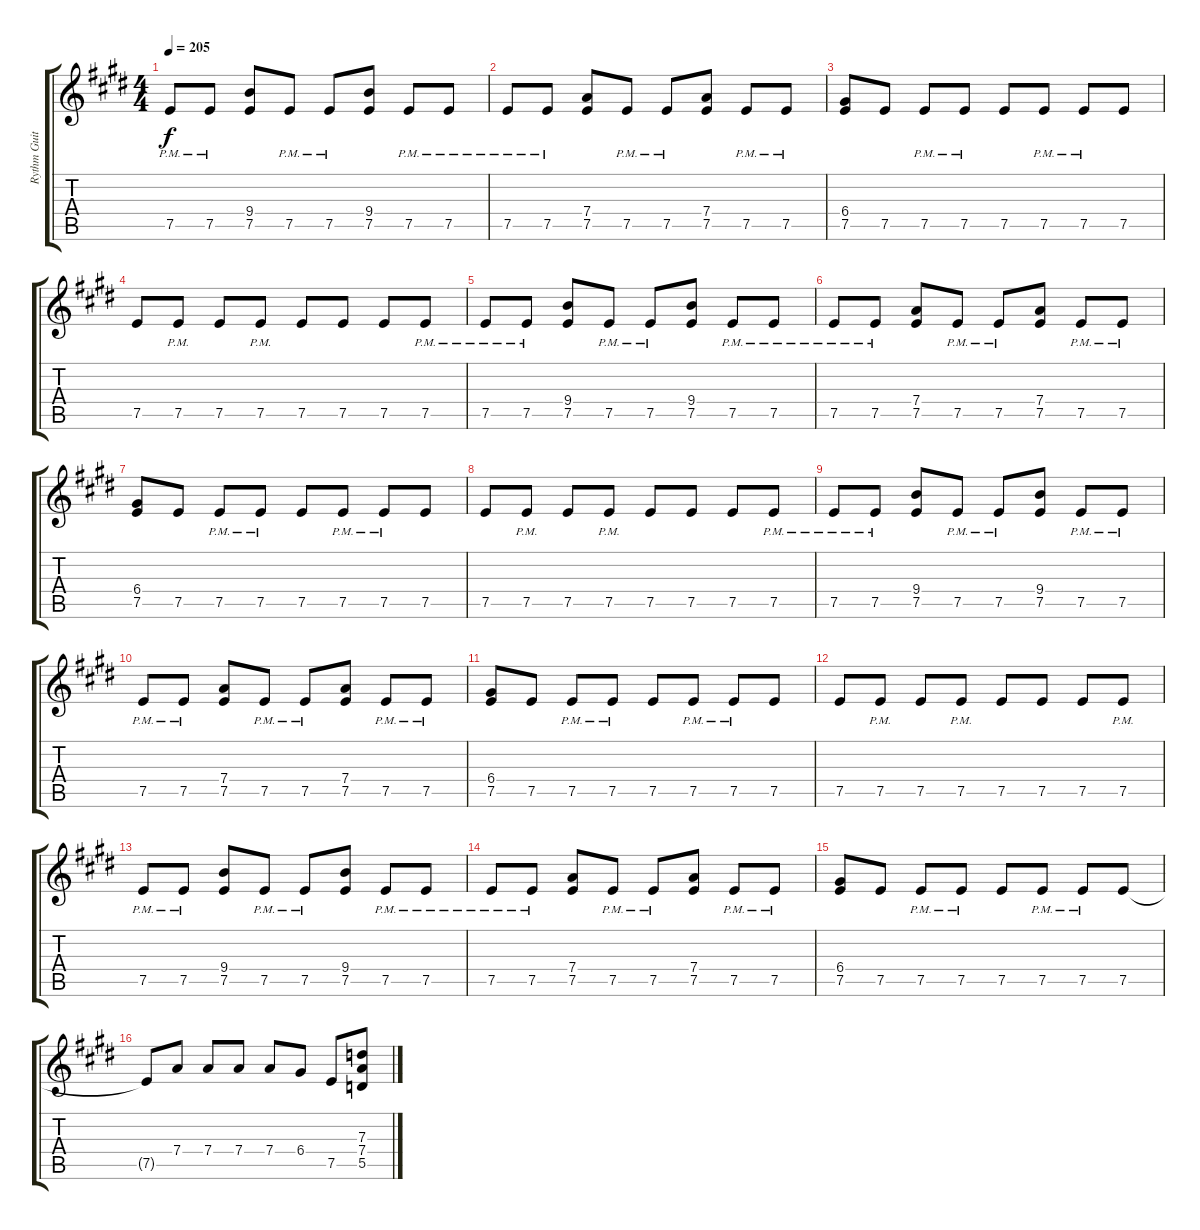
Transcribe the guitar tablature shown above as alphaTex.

\track ("Rythm Guitar 1" "Rythm Guit") {instrument distortionguitar}
\staff {score tabs}
\tuning (E4 B3 G3 D3 A2 E2) {hide}
\ts (4 4)
\tempo 205
\clef g2
\ks e
7.5{pm}.8{dy f volume 13} 7.5{pm}.8 (9.4 7.5).8 7.5{pm}.8 7.5{pm}.8 (9.4 7.5).8 7.5{pm}.8 7.5{pm}.8 |
7.5{pm}.8 7.5{pm}.8 (7.4 7.5).8 7.5{pm}.8 7.5{pm}.8 (7.4 7.5).8 7.5{pm}.8 7.5{pm}.8 |
(6.4 7.5).8 7.5.8 7.5{pm}.8 7.5{pm}.8 7.5.8 7.5{pm}.8 7.5{pm}.8 7.5.8 |
7.5.8 7.5{pm}.8 7.5.8 7.5{pm}.8 7.5.8 7.5.8 7.5.8 7.5{pm}.8 |
7.5{pm}.8{volume 13} 7.5{pm}.8 (9.4 7.5).8 7.5{pm}.8 7.5{pm}.8 (9.4 7.5).8 7.5{pm}.8 7.5{pm}.8 |
7.5{pm}.8 7.5{pm}.8 (7.4 7.5).8 7.5{pm}.8 7.5{pm}.8 (7.4 7.5).8 7.5{pm}.8 7.5{pm}.8 |
(6.4 7.5).8 7.5.8 7.5{pm}.8 7.5{pm}.8 7.5.8 7.5{pm}.8 7.5{pm}.8 7.5.8 |
7.5.8 7.5{pm}.8 7.5.8 7.5{pm}.8 7.5.8 7.5.8 7.5.8 7.5{pm}.8 |
7.5{pm}.8{volume 13} 7.5{pm}.8 (9.4 7.5).8 7.5{pm}.8 7.5{pm}.8 (9.4 7.5).8 7.5{pm}.8 7.5{pm}.8 |
7.5{pm}.8 7.5{pm}.8 (7.4 7.5).8 7.5{pm}.8 7.5{pm}.8 (7.4 7.5).8 7.5{pm}.8 7.5{pm}.8 |
(6.4 7.5).8 7.5.8 7.5{pm}.8 7.5{pm}.8 7.5.8 7.5{pm}.8 7.5{pm}.8 7.5.8 |
7.5.8 7.5{pm}.8 7.5.8 7.5{pm}.8 7.5.8 7.5.8 7.5.8 7.5{pm}.8 |
7.5{pm}.8{volume 13} 7.5{pm}.8 (9.4 7.5).8 7.5{pm}.8 7.5{pm}.8 (9.4 7.5).8 7.5{pm}.8 7.5{pm}.8 |
7.5{pm}.8 7.5{pm}.8 (7.4 7.5).8 7.5{pm}.8 7.5{pm}.8 (7.4 7.5).8 7.5{pm}.8 7.5{pm}.8 |
(6.4 7.5).8 7.5.8 7.5{pm}.8 7.5{pm}.8 7.5.8 7.5{pm}.8 7.5{pm}.8 7.5.8 |
7.5{t}.8 7.4.8 7.4.8 7.4.8 7.4.8 6.4.8 7.5.8 (7.3 7.4 5.5).8
